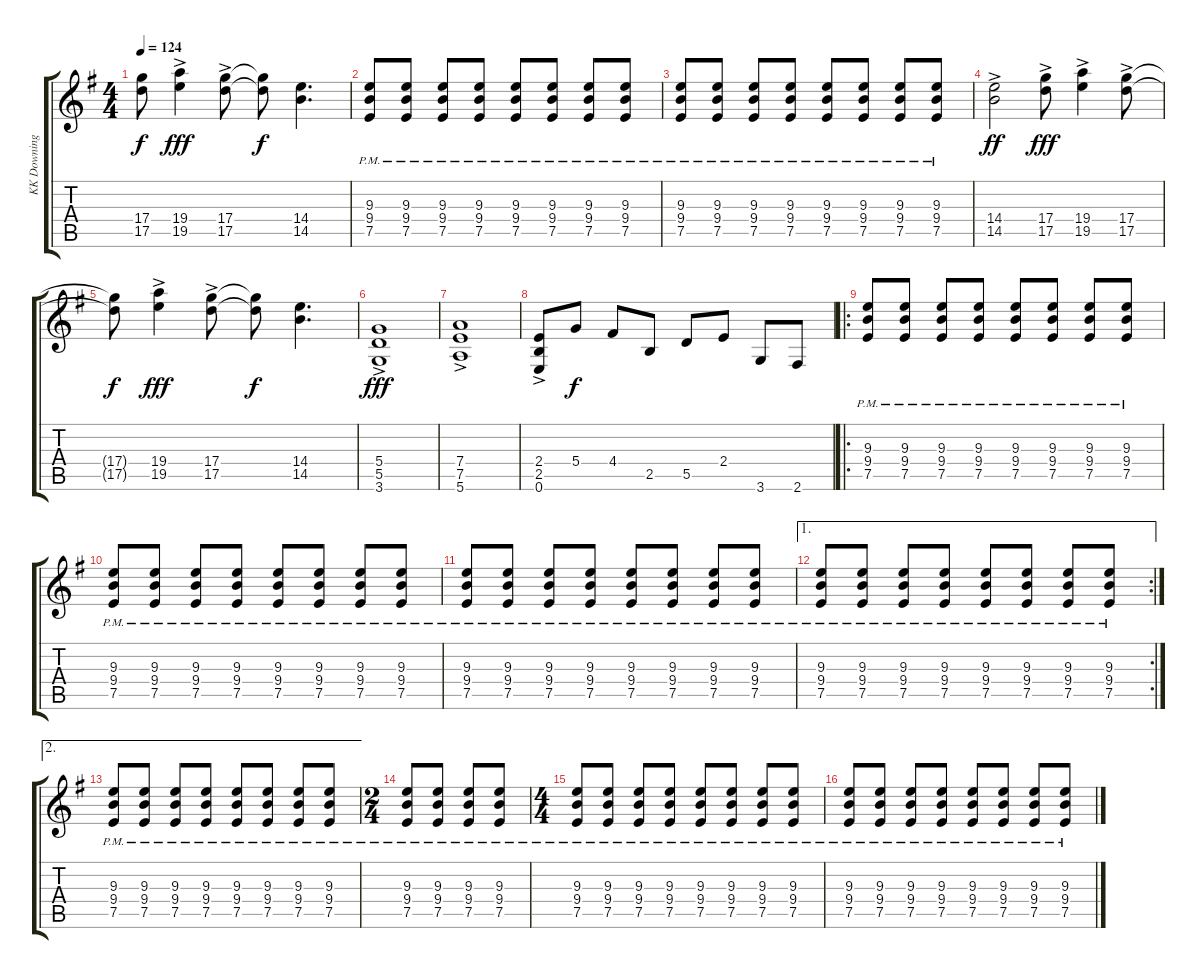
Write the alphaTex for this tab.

\track ("KK Downing" "KK Downing") {instrument distortionguitar}
\staff {score tabs}
\tuning (E4 B3 G3 D3 A2 E2) {hide}
\ts (4 4)
\tempo 124
\clef g2
\ks g
(17.4{t} 17.5{t}).8{dy f} (19.4{ac} 19.5{ac}).4{dy fff} (17.4{ac} 17.5{ac}).8 (17.4{t} 17.5{t}).8{dy f} (14.4 14.5).4{d} |
(9.3{pm} 9.4{pm} 7.5{pm}).8 (9.3{pm} 9.4{pm} 7.5{pm}).8 (9.3{pm} 9.4{pm} 7.5{pm}).8 (9.3{pm} 9.4{pm} 7.5{pm}).8 (9.3{pm} 9.4{pm} 7.5{pm}).8 (9.3{pm} 9.4{pm} 7.5{pm}).8 (9.3{pm} 9.4{pm} 7.5{pm}).8 (9.3{pm} 9.4{pm} 7.5{pm}).8 |
(9.3{pm} 9.4{pm} 7.5{pm}).8 (9.3{pm} 9.4{pm} 7.5{pm}).8 (9.3{pm} 9.4{pm} 7.5{pm}).8 (9.3{pm} 9.4{pm} 7.5{pm}).8 (9.3{pm} 9.4{pm} 7.5{pm}).8 (9.3{pm} 9.4{pm} 7.5{pm}).8 (9.3{pm} 9.4{pm} 7.5{pm}).8 (9.3{pm} 9.4{pm} 7.5{pm}).8 |
(14.4{ac} 14.5{ac}).2{dy ff} (17.4{ac} 17.5{ac}).8{dy fff} (19.4{ac} 19.5{ac}).4 (17.4{ac} 17.5{ac}).8 |
(17.4{t} 17.5{t}).8{dy f} (19.4{ac} 19.5{ac}).4{dy fff} (17.4{ac} 17.5{ac}).8 (17.4{t} 17.5{t}).8{dy f} (14.4 14.5).4{d} |
(5.4{ac} 5.5{ac} 3.6{ac}).1{dy fff} |
(7.4{ac} 7.5{ac} 5.6{ac}).1 |
(2.4{ac} 2.5{ac} 0.6{ac}).8 5.4.8{dy f} 4.4.8 2.5.8 5.5.8 2.4.8 3.6.8 2.6.8 |
\ro
(9.3{pm} 9.4{pm} 7.5{pm}).8 (9.3{pm} 9.4{pm} 7.5{pm}).8 (9.3{pm} 9.4{pm} 7.5{pm}).8 (9.3{pm} 9.4{pm} 7.5{pm}).8 (9.3{pm} 9.4{pm} 7.5{pm}).8 (9.3{pm} 9.4{pm} 7.5{pm}).8 (9.3{pm} 9.4{pm} 7.5{pm}).8 (9.3{pm} 9.4{pm} 7.5{pm}).8 |
(9.3{pm} 9.4{pm} 7.5{pm}).8 (9.3{pm} 9.4{pm} 7.5{pm}).8 (9.3{pm} 9.4{pm} 7.5{pm}).8 (9.3{pm} 9.4{pm} 7.5{pm}).8 (9.3{pm} 9.4{pm} 7.5{pm}).8 (9.3{pm} 9.4{pm} 7.5{pm}).8 (9.3{pm} 9.4{pm} 7.5{pm}).8 (9.3{pm} 9.4{pm} 7.5{pm}).8 |
(9.3{pm} 9.4{pm} 7.5{pm}).8 (9.3{pm} 9.4{pm} 7.5{pm}).8 (9.3{pm} 9.4{pm} 7.5{pm}).8 (9.3{pm} 9.4{pm} 7.5{pm}).8 (9.3{pm} 9.4{pm} 7.5{pm}).8 (9.3{pm} 9.4{pm} 7.5{pm}).8 (9.3{pm} 9.4{pm} 7.5{pm}).8 (9.3{pm} 9.4{pm} 7.5{pm}).8 |
\ae 1
\rc 2
(9.3{pm} 9.4{pm} 7.5{pm}).8 (9.3{pm} 9.4{pm} 7.5{pm}).8 (9.3{pm} 9.4{pm} 7.5{pm}).8 (9.3{pm} 9.4{pm} 7.5{pm}).8 (9.3{pm} 9.4{pm} 7.5{pm}).8 (9.3{pm} 9.4{pm} 7.5{pm}).8 (9.3{pm} 9.4{pm} 7.5{pm}).8 (9.3{pm} 9.4{pm} 7.5{pm}).8 |
\ae 2
(9.3{pm} 9.4{pm} 7.5{pm}).8 (9.3{pm} 9.4{pm} 7.5{pm}).8 (9.3{pm} 9.4{pm} 7.5{pm}).8 (9.3{pm} 9.4{pm} 7.5{pm}).8 (9.3{pm} 9.4{pm} 7.5{pm}).8 (9.3{pm} 9.4{pm} 7.5{pm}).8 (9.3{pm} 9.4{pm} 7.5{pm}).8 (9.3{pm} 9.4{pm} 7.5{pm}).8 |
\ts (2 4)
(9.3{pm} 9.4{pm} 7.5{pm}).8 (9.3{pm} 9.4{pm} 7.5{pm}).8 (9.3{pm} 9.4{pm} 7.5{pm}).8 (9.3{pm} 9.4{pm} 7.5{pm}).8 |
\ts (4 4)
(9.3{pm} 9.4{pm} 7.5{pm}).8 (9.3{pm} 9.4{pm} 7.5{pm}).8 (9.3{pm} 9.4{pm} 7.5{pm}).8 (9.3{pm} 9.4{pm} 7.5{pm}).8 (9.3{pm} 9.4{pm} 7.5{pm}).8 (9.3{pm} 9.4{pm} 7.5{pm}).8 (9.3{pm} 9.4{pm} 7.5{pm}).8 (9.3{pm} 9.4{pm} 7.5{pm}).8 |
(9.3{pm} 9.4{pm} 7.5{pm}).8 (9.3{pm} 9.4{pm} 7.5{pm}).8 (9.3{pm} 9.4{pm} 7.5{pm}).8 (9.3{pm} 9.4{pm} 7.5{pm}).8 (9.3{pm} 9.4{pm} 7.5{pm}).8 (9.3{pm} 9.4{pm} 7.5{pm}).8 (9.3{pm} 9.4{pm} 7.5{pm}).8 (9.3{pm} 9.4{pm} 7.5{pm}).8
